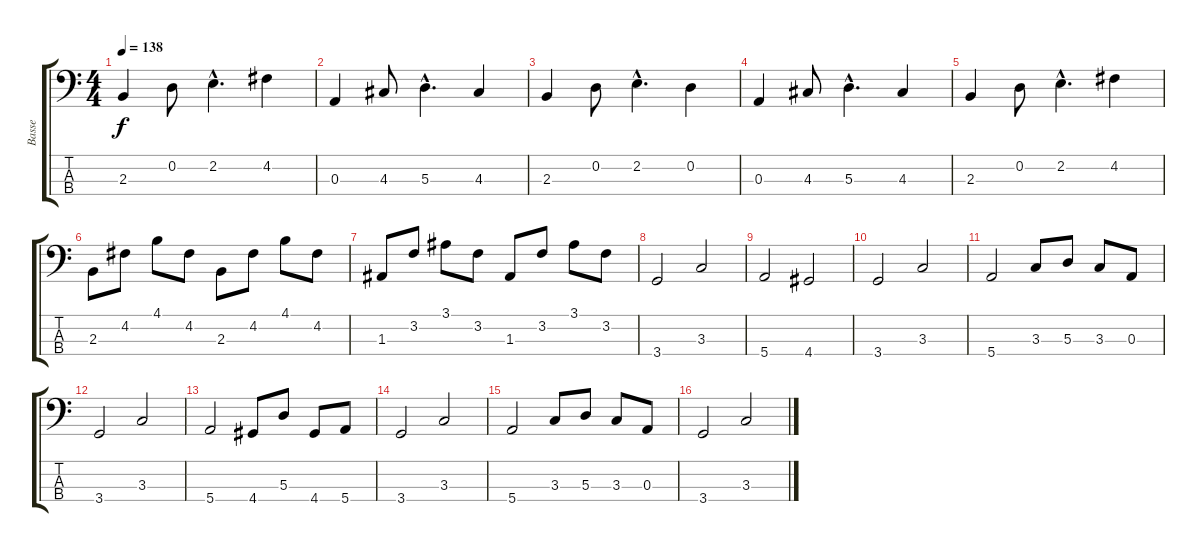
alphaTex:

\track ("Basse" "Basse") {instrument electricbassfinger}
\staff {score tabs}
\tuning (G2 D2 A1 E1) {hide}
\ts (4 4)
\tempo 138
\clef f4
\ks c
2.3.4{dy f} 0.2.8 2.2{hac}.4{d} 4.2.4 |
0.3.4 4.3.8 5.3{hac}.4{d} 4.3.4 |
2.3.4 0.2.8 2.2{hac}.4{d} 0.2.4 |
0.3.4 4.3.8 5.3{hac}.4{d} 4.3.4 |
2.3.4 0.2.8 2.2{hac}.4{d} 4.2.4 |
2.3.8 4.2.8 4.1.8 4.2.8 2.3.8 4.2.8 4.1.8 4.2.8 |
1.3.8 3.2.8 3.1.8 3.2.8 1.3.8 3.2.8 3.1.8 3.2.8 |
3.4.2 3.3.2 |
5.4.2 4.4.2 |
3.4.2 3.3.2 |
5.4.2 3.3.8 5.3.8 3.3.8 0.3.8 |
3.4.2 3.3.2 |
5.4.2 4.4.8 5.3.8 4.4.8 5.4.8 |
3.4.2 3.3.2 |
5.4.2 3.3.8 5.3.8 3.3.8 0.3.8 |
3.4.2 3.3.2
